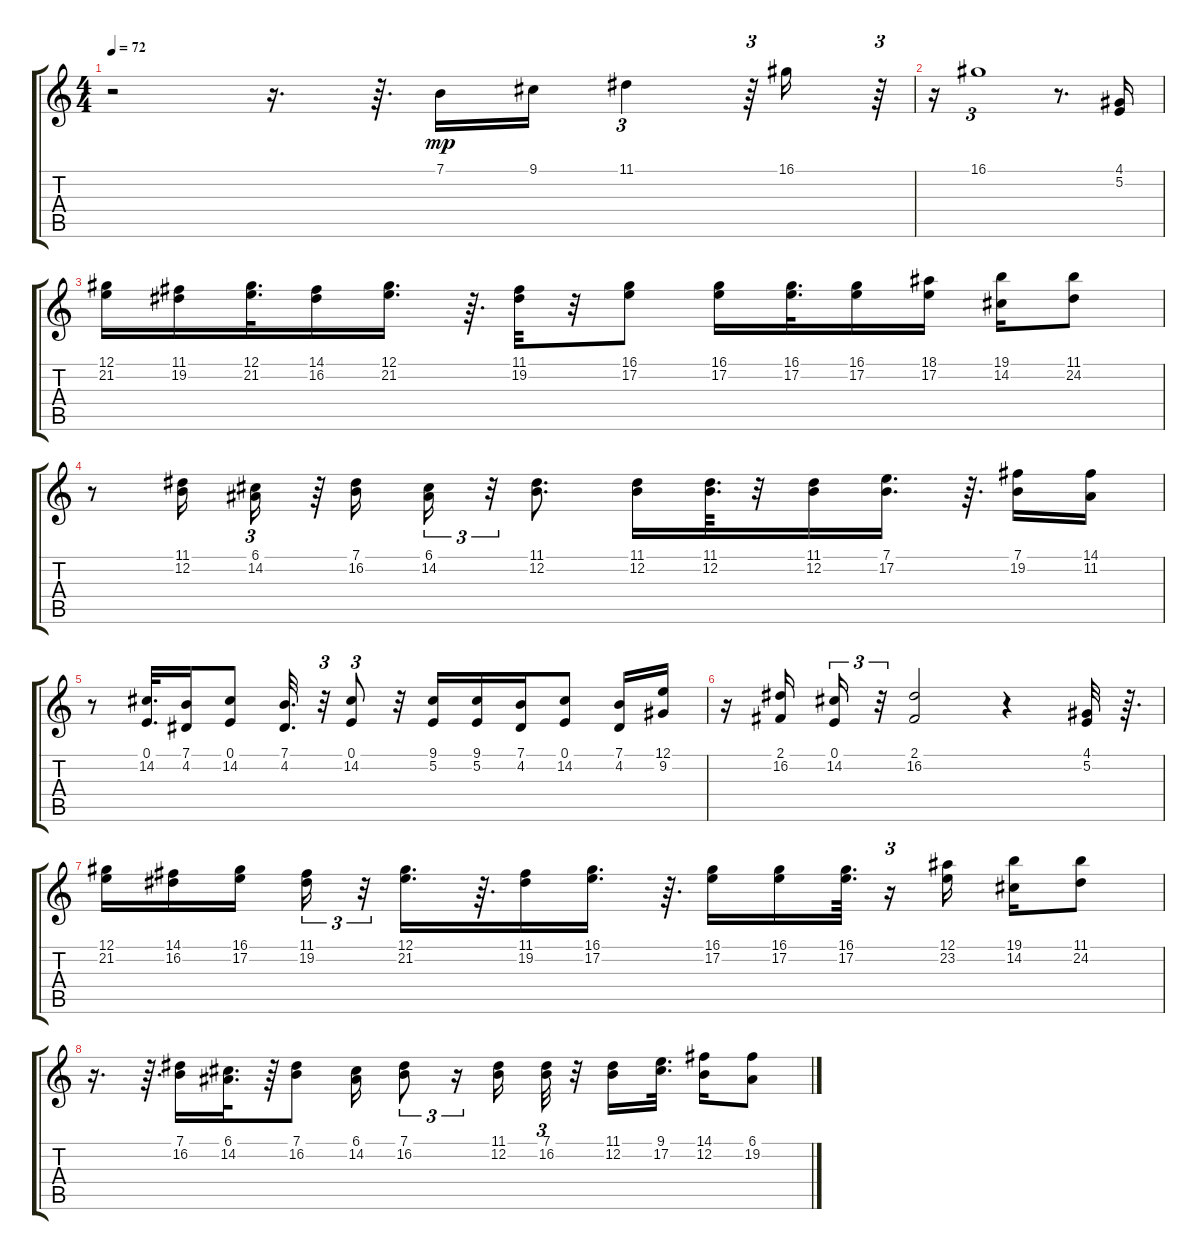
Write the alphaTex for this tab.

\track "" {instrument panflute}
\staff {score tabs}
\tuning (E4 B3 G3 D3 A2 E2) {hide}
\ts (4 4)
\tempo 72
\clef g2
\ks c
r.2{dy mp} r.16{d} r.64{d} 7.1.16 9.1.16 11.1.4{tu (3 2)} r.64{tu (3 2)} 16.1.16 r.64{tu (3 2)} |
r.16 16.1.1{tu (3 2)} r.8{d} (4.1 5.2).16 |
(12.1 21.2).16 (11.1 19.2).16 (12.1 21.2).32{d} (14.1 16.2).16 (12.1 21.2).16{d} r.64{d} (11.1 19.2).32 r.32 (16.1 17.2).8 (16.1 17.2).16 (16.1 17.2).32{d} (16.1 17.2).16 (18.1 17.2).16 (19.1 14.2).16 (11.1 24.2).8 |
r.8 (11.1 12.2).16 (6.1 14.2).16{tu (3 2)} r.64 (7.1 16.2).16 (6.1 14.2).16{tu (3 2)} r.32{tu (3 2)} (11.1 12.2).8{d} (11.1 12.2).16 (11.1 12.2).64{d} r.32 (11.1 12.2).16 (7.1 17.2).16{d} r.64{d} (7.1 19.2).16 (14.1 11.2).16 |
r.8 (0.1 14.2).32{d} (7.1 4.2).16 (0.1 14.2).8 (7.1 4.2).32{d} r.32{tu (3 2)} (0.1 14.2).8{tu (3 2)} r.32 (9.1 5.2).16 (9.1 5.2).16 (7.1 4.2).16 (0.1 14.2).8 (7.1 4.2).16 (12.1 9.2).16 |
r.16 (2.1 16.2).16 (0.1 14.2).16{tu (3 2)} r.32{tu (3 2)} (2.1 16.2).2 r.4 (4.1 5.2).32 r.64{d} |
(12.1 21.2).16 (14.1 16.2).16 (16.1 17.2).16 (11.1 19.2).16{tu (3 2)} r.32{tu (3 2)} (12.1 21.2).16{d} r.64{d} (11.1 19.2).16 (16.1 17.2).16{d} r.64{d} (16.1 17.2).16 (16.1 17.2).16 (16.1 17.2).64{d} r.16{tu (3 2)} (12.1 23.2).16 (19.1 14.2).16 (11.1 24.2).8 |
r.16{d} r.64{d} (7.1 16.2).16 (6.1 14.2).32{d} r.64 (7.1 16.2).8 (6.1 14.2).16 (7.1 16.2).8{tu (3 2)} r.16{tu (3 2)} (11.1 12.2).16 (7.1 16.2).32{tu (3 2)} r.32 (11.1 12.2).16 (9.1 17.2).32{d} (14.1 12.2).16 (6.1 19.2).8
